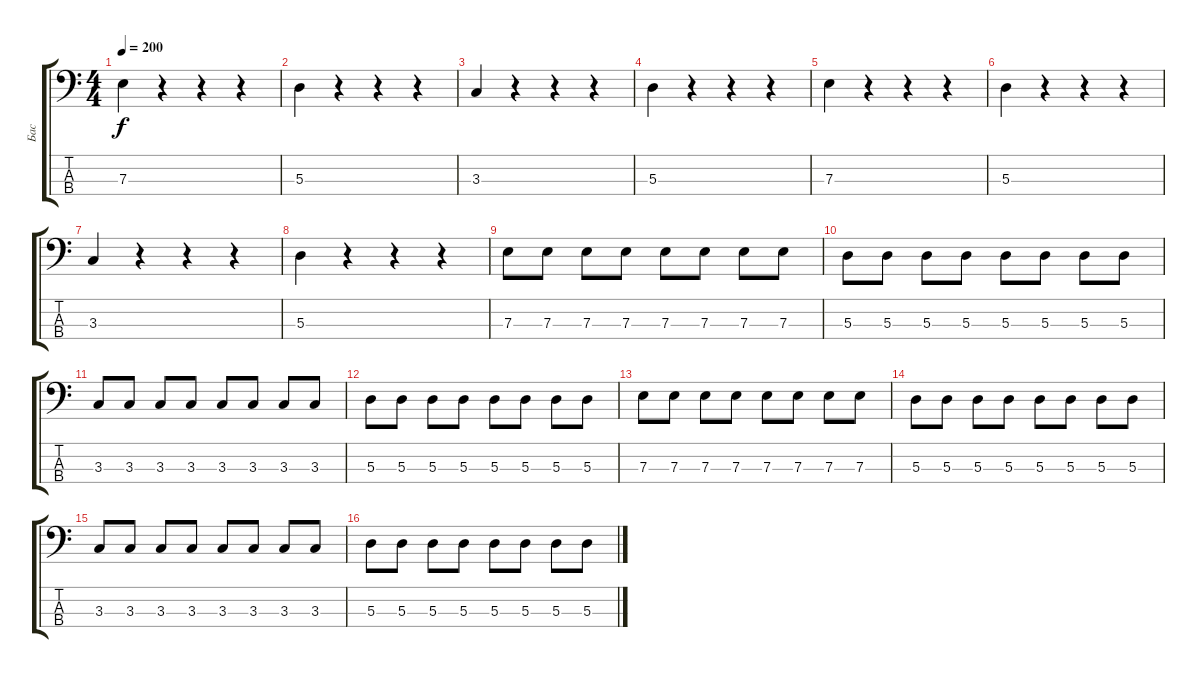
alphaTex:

\track ("Бас" "Бас") {instrument electricbassfinger}
\staff {score tabs}
\tuning (G2 D2 A1 E1) {hide}
\ts (4 4)
\tempo 200
\clef f4
\ks c
7.3.4{dy f instrument electricbassfinger} r.4 r.4 r.4 |
5.3.4 r.4 r.4 r.4 |
3.3.4 r.4 r.4 r.4 |
5.3.4 r.4 r.4 r.4 |
7.3.4 r.4 r.4 r.4 |
5.3.4 r.4 r.4 r.4 |
3.3.4 r.4 r.4 r.4 |
5.3.4 r.4 r.4 r.4 |
7.3.8 7.3.8 7.3.8 7.3.8 7.3.8 7.3.8 7.3.8 7.3.8 |
5.3.8 5.3.8 5.3.8 5.3.8 5.3.8 5.3.8 5.3.8 5.3.8 |
3.3.8 3.3.8 3.3.8 3.3.8 3.3.8 3.3.8 3.3.8 3.3.8 |
5.3.8 5.3.8 5.3.8 5.3.8 5.3.8 5.3.8 5.3.8 5.3.8 |
7.3.8 7.3.8 7.3.8 7.3.8 7.3.8 7.3.8 7.3.8 7.3.8 |
5.3.8 5.3.8 5.3.8 5.3.8 5.3.8 5.3.8 5.3.8 5.3.8 |
3.3.8 3.3.8 3.3.8 3.3.8 3.3.8 3.3.8 3.3.8 3.3.8 |
5.3.8 5.3.8 5.3.8 5.3.8 5.3.8 5.3.8 5.3.8 5.3.8
